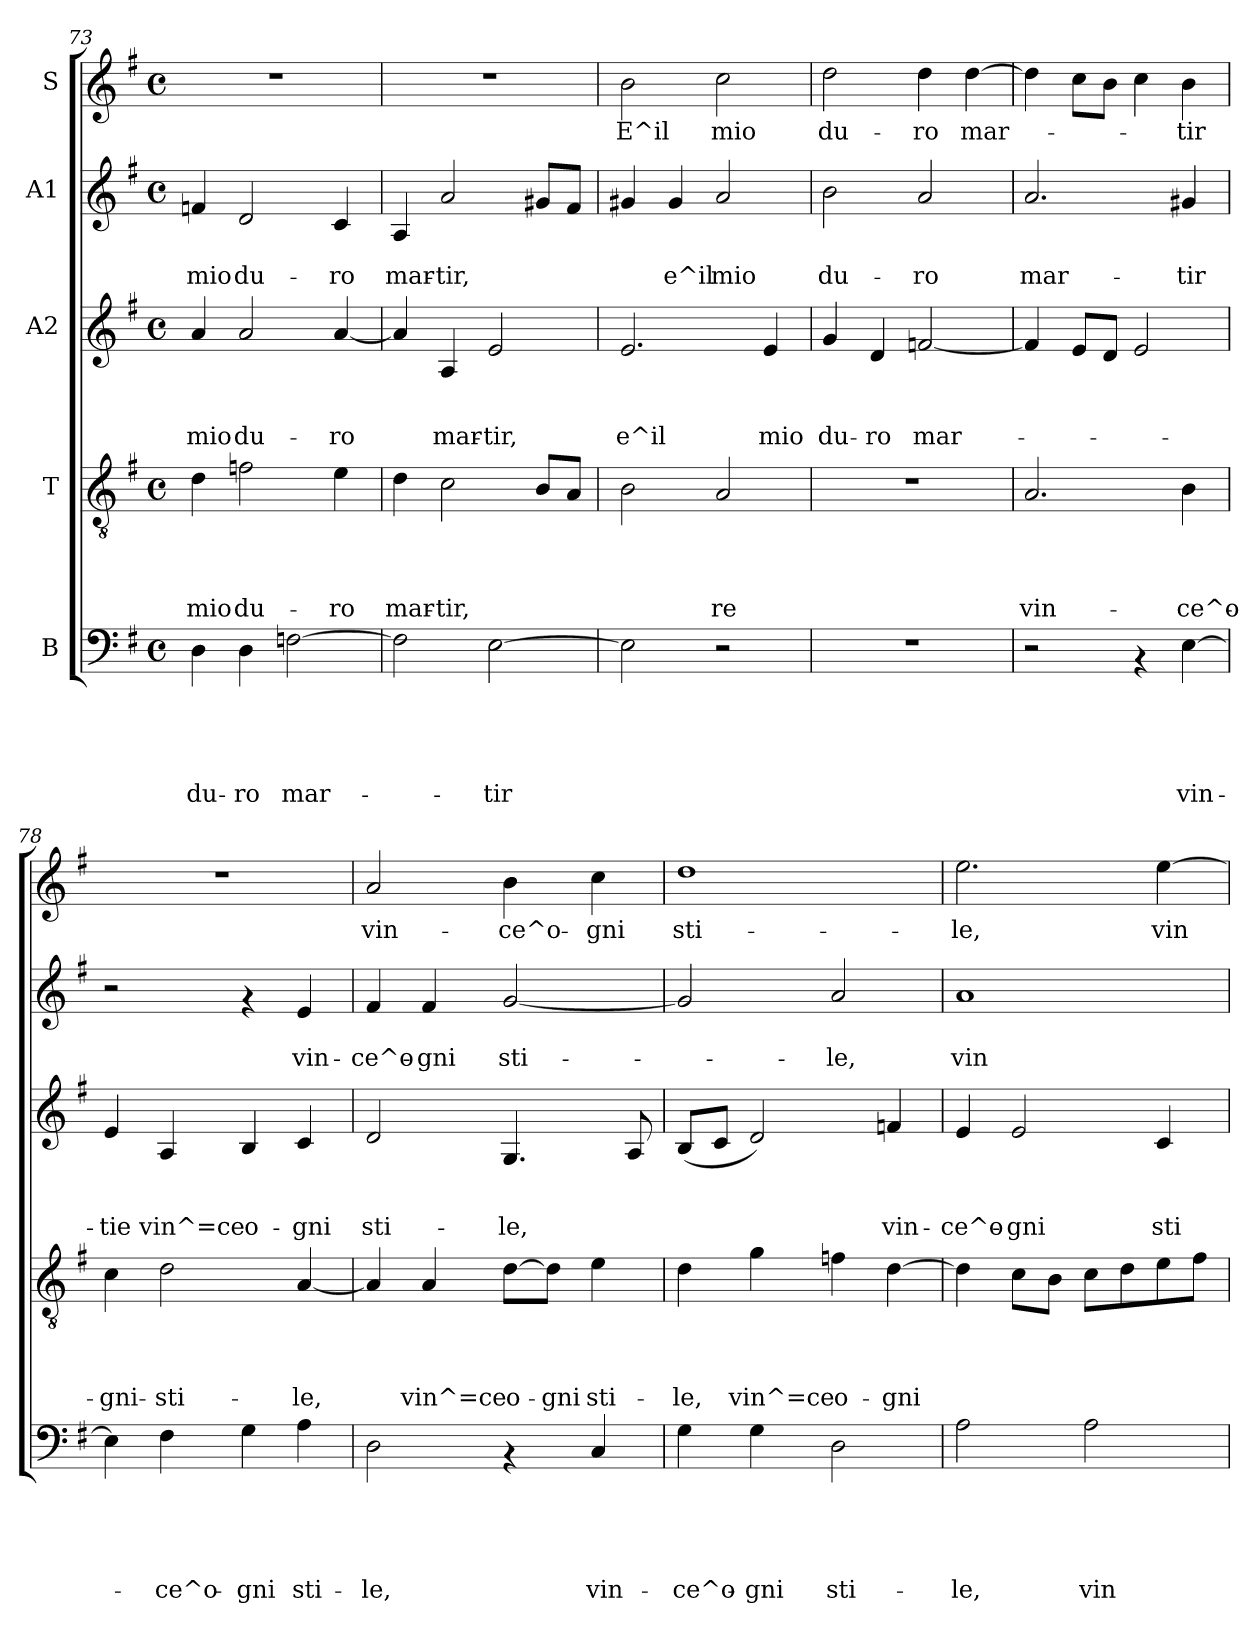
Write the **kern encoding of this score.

**kern	**text	**text	**text	**text	**text	**kern	**text	**text	**text	**text	**kern	**text	**text	**text	**kern	**text	**text	**kern	**text
*part5	*part5	*part5	*part5	*part5	*part5	*part4	*part4	*part4	*part4	*part4	*part3	*part3	*part3	*part3	*part2	*part2	*part2	*part1	*part1
*staff5	*staff5	*staff5	*staff5	*staff5	*staff5	*staff4	*staff4	*staff4	*staff4	*staff4	*staff3	*staff3	*staff3	*staff3	*staff2	*staff2	*staff2	*staff1	*staff1
*I"B	*	*	*	*	*	*I"T	*	*	*	*	*I"A2	*	*	*	*I"A1	*	*	*I"S	*
!!LO:PB:g=z
*clefF4	*	*	*	*	*	*clefGv2	*	*	*	*	*clefG2	*	*	*	*clefG2	*	*	*clefG2	*
*k[f#]	*	*	*	*	*	*k[f#]	*	*	*	*	*k[f#]	*	*	*	*k[f#]	*	*	*k[f#]	*
*G:	*	*	*	*	*	*G:	*	*	*	*	*G:	*	*	*	*G:	*	*	*G:	*
*M4/4	*	*	*	*	*	*M4/4	*	*	*	*	*M4/4	*	*	*	*M4/4	*	*	*M4/4	*
*met(c)	*	*	*	*	*	*met(c)	*	*	*	*	*met(c)	*	*	*	*met(c)	*	*	*met(c)	*
=73	=73	=73	=73	=73	=73	=73	=73	=73	=73	=73	=73	=73	=73	=73	=73	=73	=73	=73	=73
!	!	!	!	!	!LO:LY:b	!	!	!	!	!LO:LY:b	!	!	!	!LO:LY:b	!	!	!LO:LY:b	!	!
4D\	.	.	.	.	du-	4d\	.	.	.	mio	4a/	.	.	mio	4fn/	.	mio	1r	.
!	!	!	!	!	!LO:LY:b	!	!	!	!	!LO:LY:b	!	!	!	!LO:LY:b	!	!	!LO:LY:b	!	!
4D\	.	.	.	.	-ro	2fn\	.	.	.	du-	2a/	.	.	du-	2d/	.	du-	.	.
!	!	!	!	!	!LO:LY:b	!	!	!	!	!	!	!	!	!	!	!	!	!	!
[>2Fn\	.	.	.	.	mar-	.	.	.	.	.	.	.	.	.	.	.	.	.	.
!	!	!	!	!	!	!	!	!	!	!LO:LY:b	!	!	!	!LO:LY:b	!	!	!LO:LY:b	!	!
.	.	.	.	.	.	4e\	.	.	.	-ro	[<4a/	.	.	-ro	4c/	.	-ro	.	.
=74	=74	=74	=74	=74	=74	=74	=74	=74	=74	=74	=74	=74	=74	=74	=74	=74	=74	=74	=74
!	!	!	!	!	!	!	!	!	!	!LO:LY:b	!	!	!	!	!	!	!LO:LY:b	!	!
2F\]	.	.	.	.	.	4d\	.	.	.	mar-	4a/]	.	.	.	4A/	.	mar-	1r	.
!	!	!	!	!	!	!	!	!	!	!LO:LY:b	!	!	!	!LO:LY:b	!	!	!LO:LY:b	!	!
.	.	.	.	.	.	2c\	.	.	.	-tir,	4A/	.	.	mar-	2a/	.	-tir,	.	.
!	!	!	!	!	!LO:LY:b	!	!	!	!	!	!	!	!	!LO:LY:b	!	!	!	!	!
[>2E\	.	.	.	.	-tir	.	.	.	.	.	2e/	.	.	-tir,	.	.	.	.	.
.	.	.	.	.	.	8B/L	.	.	.	.	.	.	.	.	8g#X/L	.	.	.	.
.	.	.	.	.	.	8A/J	.	.	.	.	.	.	.	.	8f#/J	.	.	.	.
=75	=75	=75	=75	=75	=75	=75	=75	=75	=75	=75	=75	=75	=75	=75	=75	=75	=75	=75	=75
!	!	!	!	!	!	!	!	!	!	!	!	!	!	!LO:LY:b	!	!	!	!	!LO:LY:b
2E\]	.	.	.	.	.	2B\	.	.	.	.	2.e/	.	.	e^il	4g#X/	.	.	2b\	E^il
!	!	!	!	!	!	!	!	!	!	!	!	!	!	!	!	!	!LO:LY:b	!	!
.	.	.	.	.	.	.	.	.	.	.	.	.	.	.	4g#/	.	e^il	.	.
!	!	!	!	!	!	!	!	!	!	!LO:LY:b	!	!	!	!	!	!	!LO:LY:b	!	!LO:LY:b
2r	.	.	.	.	.	2A/	.	.	.	re	.	.	.	.	2a/	.	mio	2cc\	mio
!	!	!	!	!	!	!	!	!	!	!	!	!	!	!LO:LY:b	!	!	!	!	!
.	.	.	.	.	.	.	.	.	.	.	4e/	.	.	mio	.	.	.	.	.
=76	=76	=76	=76	=76	=76	=76	=76	=76	=76	=76	=76	=76	=76	=76	=76	=76	=76	=76	=76
!	!	!	!	!	!	!	!	!	!	!	!	!	!	!LO:LY:b	!	!	!LO:LY:b	!	!LO:LY:b
1r	.	.	.	.	.	1r	.	.	.	.	4g/	.	.	du-	2b\	.	du-	2dd\	du-
!	!	!	!	!	!	!	!	!	!	!	!	!	!	!LO:LY:b	!	!	!	!	!
.	.	.	.	.	.	.	.	.	.	.	4d/	.	.	-ro	.	.	.	.	.
!	!	!	!	!	!	!	!	!	!	!	!	!	!	!LO:LY:b	!	!	!LO:LY:b	!	!LO:LY:b
.	.	.	.	.	.	.	.	.	.	.	[<2fn/	.	.	mar-	2a/	.	-ro	4dd\	-ro
!	!	!	!	!	!	!	!	!	!	!	!	!	!	!	!	!	!	!	!LO:LY:b
.	.	.	.	.	.	.	.	.	.	.	.	.	.	.	.	.	.	[>4dd\	mar-
=77	=77	=77	=77	=77	=77	=77	=77	=77	=77	=77	=77	=77	=77	=77	=77	=77	=77	=77	=77
!	!	!	!	!	!	!	!	!	!	!LO:LY:b	!	!	!	!	!	!	!LO:LY:b	!	!
2r	.	.	.	.	.	2.A/	.	.	.	vin-	4f/]	.	.	.	2.a/	.	mar-	4dd\]	.
.	.	.	.	.	.	.	.	.	.	.	8e/L	.	.	.	.	.	.	8cc\L	.
.	.	.	.	.	.	.	.	.	.	.	8d/J	.	.	.	.	.	.	8b\J	.
4rAA	.	.	.	.	.	.	.	.	.	.	2e/	.	.	.	.	.	.	4cc\	.
!	!	!	!	!	!LO:LY:b	!	!	!	!	!LO:LY:b	!	!	!	!	!	!	!LO:LY:b	!	!LO:LY:b
[<4E\	.	.	.	.	vin-	4B\	.	.	.	-ce^o-	.	.	.	.	4g#X/	.	-tir	4b\	-tir
!!LO:LB:g=z
=78	=78	=78	=78	=78	=78	=78	=78	=78	=78	=78	=78	=78	=78	=78	=78	=78	=78	=78	=78
!	!	!	!	!	!	!	!	!	!	!LO:LY:b	!	!	!	!LO:LY:b	!	!	!	!	!
4E\]	.	.	.	.	.	4c\	.	.	.	-gni-	4e/	.	.	-tie	2r	.	.	1r	.
!	!	!	!	!	!LO:LY:b	!	!	!	!	!LO:LY:b	!	!	!	!LO:LY:b	!	!	!	!	!
4F#\	.	.	.	.	-ce^o-	2d\	.	.	.	-sti-	4A/	.	.	vin^=ce	.	.	.	.	.
!	!	!	!	!	!LO:LY:b	!	!	!	!	!	!	!	!	!LO:LY:b	!	!	!	!	!
4G\	.	.	.	.	-gni	.	.	.	.	.	4B/	.	.	o-	4rf	.	.	.	.
!	!	!	!	!	!LO:LY:b	!	!	!	!	!LO:LY:b	!	!	!	!LO:LY:b	!	!	!LO:LY:b	!	!
4A\	.	.	.	.	sti-	[<4A/	.	.	.	-le,	4c/	.	.	-gni	4e/	.	vin-	.	.
=79	=79	=79	=79	=79	=79	=79	=79	=79	=79	=79	=79	=79	=79	=79	=79	=79	=79	=79	=79
!	!	!	!	!	!LO:LY:b	!	!	!	!	!	!	!	!	!LO:LY:b	!	!	!LO:LY:b	!	!LO:LY:b
2D\	.	.	.	.	-le,	4A/]	.	.	.	.	2d/	.	.	sti-	4f#/	.	-ce^o-	2a/	vin-
!	!	!	!	!	!	!	!	!	!	!LO:LY:b	!	!	!	!	!	!	!LO:LY:b	!	!
.	.	.	.	.	.	4A/	.	.	.	vin^=ce	.	.	.	.	4f#/	.	-gni	.	.
!	!	!	!	!	!	!	!	!	!	!LO:LY:b	!	!	!	!LO:LY:b	!	!	!LO:LY:b	!	!LO:LY:b
4rAA	.	.	.	.	.	[<8d\L	.	.	.	o-	4.G/	.	.	-le,	[<2g/	.	sti-	4b\	-ce^o-
!	!	!	!	!	!	!	!	!	!	!LO:LY:b	!	!	!	!	!	!	!	!	!
.	.	.	.	.	.	8d\J]	.	.	.	-gni	.	.	.	.	.	.	.	.	.
!	!	!	!	!	!LO:LY:b	!	!	!	!	!LO:LY:b	!	!	!	!	!	!	!	!	!LO:LY:b
4C/	.	.	.	.	vin-	4e\	.	.	.	sti-	.	.	.	.	.	.	.	4cc\	-gni
.	.	.	.	.	.	.	.	.	.	.	8A/	.	.	.	.	.	.	.	.
=80	=80	=80	=80	=80	=80	=80	=80	=80	=80	=80	=80	=80	=80	=80	=80	=80	=80	=80	=80
!	!	!	!	!	!LO:LY:b	!	!	!	!	!LO:LY:b	!	!	!	!	!	!	!	!	!LO:LY:b
4G\	.	.	.	.	-ce^o-	4d\	.	.	.	-le,	(>8B/L	.	.	.	2g/]	.	.	1dd	sti-
.	.	.	.	.	.	.	.	.	.	.	8c/J	.	.	.	.	.	.	.	.
!	!	!	!	!	!LO:LY:b	!	!	!	!	!LO:LY:b	!	!	!	!	!	!	!	!	!
4G\	.	.	.	.	-gni	4g\	.	.	.	vin^=ce	2d/)	.	.	.	.	.	.	.	.
!	!	!	!	!	!LO:LY:b	!	!	!	!	!LO:LY:b	!	!	!	!	!	!	!LO:LY:b	!	!
2D\	.	.	.	.	sti-	4fn\	.	.	.	o-	.	.	.	.	2a/	.	-le,	.	.
!	!	!	!	!	!	!	!	!	!	!LO:LY:b	!	!	!	!LO:LY:b	!	!	!	!	!
.	.	.	.	.	.	[>4d\	.	.	.	-gni	4fn/	.	.	vin-	.	.	.	.	.
=81	=81	=81	=81	=81	=81	=81	=81	=81	=81	=81	=81	=81	=81	=81	=81	=81	=81	=81	=81
!	!	!	!	!	!LO:LY:b	!	!	!	!	!	!	!	!	!LO:LY:b	!	!	!LO:LY:b	!	!LO:LY:b
2A\	.	.	.	.	-le,	4d\]	.	.	.	.	4e/	.	.	-ce^o-	1a	.	vin-	2.ee\	-le,
!	!	!	!	!	!	!	!	!	!	!	!	!	!	!LO:LY:b	!	!	!	!	!
.	.	.	.	.	.	8c\L	.	.	.	.	2e/	.	.	-gni	.	.	.	.	.
.	.	.	.	.	.	8B\J	.	.	.	.	.	.	.	.	.	.	.	.	.
!	!	!	!	!	!LO:LY:b	!	!	!	!	!	!	!	!	!	!	!	!	!	!
2A\	.	.	.	.	vin-	8c\L	.	.	.	.	.	.	.	.	.	.	.	.	.
.	.	.	.	.	.	8d\	.	.	.	.	.	.	.	.	.	.	.	.	.
!	!	!	!	!	!	!	!	!	!	!	!	!	!	!LO:LY:b	!	!	!	!	!LO:LY:b
.	.	.	.	.	.	8e\	.	.	.	.	4c/	.	.	sti-	.	.	.	[>4ee\	vin-
.	.	.	.	.	.	8f#\J	.	.	.	.	.	.	.	.	.	.	.	.	.
=	=	=	=	=	=	=	=	=	=	=	=	=	=	=	=	=	=	=	=
*-	*-	*-	*-	*-	*-	*-	*-	*-	*-	*-	*-	*-	*-	*-	*-	*-	*-	*-	*-
